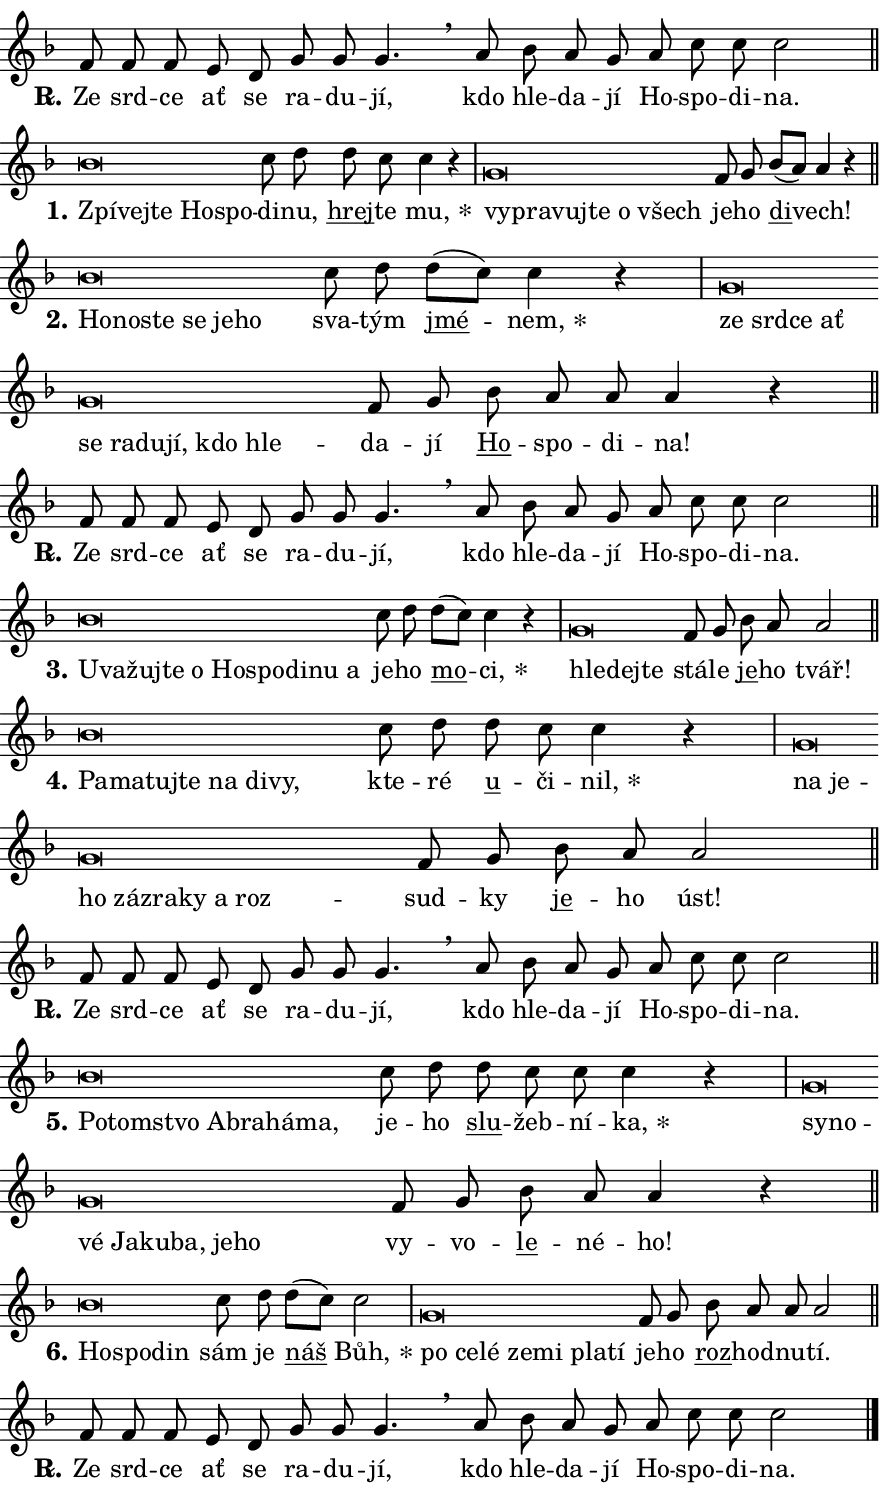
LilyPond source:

\version "2.24.0"
\header { tagline = "" }
\paper {
  indent = 0\cm
  top-margin = 0\cm
  right-margin = 0.13\cm % to fit lyric hyphens
  bottom-margin = 0\cm
  left-margin = 0\cm
  paper-width = 15\cm
  page-breaking = #ly:one-page-breaking
  system-system-spacing.basic-distance = #11
  score-system-spacing.basic-distance = #11
  ragged-last = ##f
}


%% Author: Thomas Morley
%% https://lists.gnu.org/archive/html/lilypond-user/2020-05/msg00002.html
#(define (line-position grob)
"Returns position of @var[grob} in current system:
   @code{'start}, if at first time-step
   @code{'end}, if at last time-step
   @code{'middle} otherwise
"
  (let* ((col (ly:item-get-column grob))
         (ln (ly:grob-object col 'left-neighbor))
         (rn (ly:grob-object col 'right-neighbor))
         (col-to-check-left (if (ly:grob? ln) ln col))
         (col-to-check-right (if (ly:grob? rn) rn col))
         (break-dir-left
           (and
             (ly:grob-property col-to-check-left 'non-musical #f)
             (ly:item-break-dir col-to-check-left)))
         (break-dir-right
           (and
             (ly:grob-property col-to-check-right 'non-musical #f)
             (ly:item-break-dir col-to-check-right))))
        (cond ((eqv? 1 break-dir-left) 'start)
              ((eqv? -1 break-dir-right) 'end)
              (else 'middle))))

#(define (tranparent-at-line-position vctor)
  (lambda (grob)
  "Relying on @code{line-position} select the relevant enry from @var{vctor}.
Used to determine transparency,"
    (case (line-position grob)
      ((end) (not (vector-ref vctor 0)))
      ((middle) (not (vector-ref vctor 1)))
      ((start) (not (vector-ref vctor 2))))))

noteHeadBreakVisibility =
#(define-music-function (break-visibility)(vector?)
"Makes @code{NoteHead}s transparent relying on @var{break-visibility}"
#{
  \override NoteHead.transparent =
    #(tranparent-at-line-position break-visibility)
#})

#(define delete-ledgers-for-transparent-note-heads
  (lambda (grob)
    "Reads whether a @code{NoteHead} is transparent.
If so this @code{NoteHead} is removed from @code{'note-heads} from
@var{grob}, which is supposed to be @code{LedgerLineSpanner}.
As a result ledgers are not printed for this @code{NoteHead}"
    (let* ((nhds-array (ly:grob-object grob 'note-heads))
           (nhds-list
             (if (ly:grob-array? nhds-array)
                 (ly:grob-array->list nhds-array)
                 '()))
           ;; Relies on the transparent-property being done before
           ;; Staff.LedgerLineSpanner.after-line-breaking is executed.
           ;; This is fragile ...
           (to-keep
             (remove
               (lambda (nhd)
                 (ly:grob-property nhd 'transparent #f))
               nhds-list)))
      ;; TODO find a better method to iterate over grob-arrays, similiar
      ;; to filter/remove etc for lists
      ;; For now rebuilt from scratch
      (set! (ly:grob-object grob 'note-heads)  '())
      (for-each
        (lambda (nhd)
          (ly:pointer-group-interface::add-grob grob 'note-heads nhd))
        to-keep))))

squashNotes = {
  \override NoteHead.X-extent = #'(-0.2 . 0.2)
  \override NoteHead.Y-extent = #'(-0.75 . 0)
  \override NoteHead.stencil =
    #(lambda (grob)
       (let ((pos (ly:grob-property grob 'staff-position)))
         (begin
           (if (< pos -7) (display "ERROR: Lower brevis then expected\n") (display ""))
           (if (<= pos -6) ly:text-interface::print ly:note-head::print))))
}
unSquashNotes = {
  \revert NoteHead.X-extent
  \revert NoteHead.Y-extent
  \revert NoteHead.stencil
}

hideNotes = \noteHeadBreakVisibility #begin-of-line-visible
unHideNotes = \noteHeadBreakVisibility #all-visible

% work-around for resetting accidentals
% https://lilypond.org/doc/v2.23/Documentation/notation/displaying-rhythms#unmetered-music
cadenzaMeasure = {
  \cadenzaOff
  \partial 1024 s1024
  \cadenzaOn
}

#(define-markup-command (accent layout props text) (markup?)
  "Underline accented syllable"
  (interpret-markup layout props
    #{\markup \override #'(offset . 4.3) \underline { #text }#}))

responsum = \markup \concat {
  "R" \hspace #-1.05 \path #0.1 #'((moveto 0 0.07) (lineto 0.9 0.8)) \hspace #0.05 "."
}

spaceSize = #0.6828661417322834 % exact space size for TeX Gyre Schola

\layout {
  \context {
    \Staff
    \remove "Time_signature_engraver"
    \override LedgerLineSpanner.after-line-breaking = #delete-ledgers-for-transparent-note-heads
  }
  \context {
    \Lyrics {
      \override LyricSpace.minimum-distance = \spaceSize
      \override LyricText.font-name = #"TeX Gyre Schola"
      \override LyricText.font-size = 1
      \override StanzaNumber.font-name = #"TeX Gyre Schola Bold"
      \override StanzaNumber.font-size = 1
    }
  }
  \context {
    \Score 
    \override NoteHead.text =
      #(lambda (grob) 
        (let ((pos (ly:grob-property grob 'staff-position)))
          #{\markup {
            \combine
              \halign #-0.55 \raise #(if (= pos -6) 0 0.5) \override #'(thickness . 2) \draw-line #'(3.2 . 0)
              \musicglyph "noteheads.sM1"
          }#}))
  }
}

% magnetic-lyrics.ily
%
%   written by
%     Jean Abou Samra <jean@abou-samra.fr>
%     Werner Lemberg <wl@gnu.org>
%
%   adapted by
%     Jiri Hon <jiri.hon@gmail.com>
%
% Version 2022-Apr-15

% https://www.mail-archive.com/lilypond-user@gnu.org/msg149350.html

#(define (Left_hyphen_pointer_engraver context)
   "Collect syllable-hyphen-syllable occurrences in lyrics and store
them in properties.  This engraver only looks to the left.  For
example, if the lyrics input is @code{foo -- bar}, it does the
following.

@itemize @bullet
@item
Set the @code{text} property of the @code{LyricHyphen} grob between
@q{foo} and @q{bar} to @code{foo}.

@item
Set the @code{left-hyphen} property of the @code{LyricText} grob with
text @q{foo} to the @code{LyricHyphen} grob between @q{foo} and
@q{bar}.
@end itemize

Use this auxiliary engraver in combination with the
@code{lyric-@/text::@/apply-@/magnetic-@/offset!} hook."
   (let ((hyphen #f)
         (text #f))
     (make-engraver
      (acknowledgers
       ((lyric-syllable-interface engraver grob source-engraver)
        (set! text grob)))
      (end-acknowledgers
       ((lyric-hyphen-interface engraver grob source-engraver)
        ;(when (not (grob::has-interface grob 'lyric-space-interface))
          (set! hyphen grob)));)
      ((stop-translation-timestep engraver)
       (when (and text hyphen)
         (ly:grob-set-object! text 'left-hyphen hyphen))
       (set! text #f)
       (set! hyphen #f)))))

#(define (lyric-text::apply-magnetic-offset! grob)
   "If the space between two syllables is less than the value in
property @code{LyricText@/.details@/.squash-threshold}, move the right
syllable to the left so that it gets concatenated with the left
syllable.

Use this function as a hook for
@code{LyricText@/.after-@/line-@/breaking} if the
@code{Left_@/hyphen_@/pointer_@/engraver} is active."
   (let ((hyphen (ly:grob-object grob 'left-hyphen #f)))
     (when hyphen
       (let ((left-text (ly:spanner-bound hyphen LEFT)))
         (when (grob::has-interface left-text 'lyric-syllable-interface)
           (let* ((common (ly:grob-common-refpoint grob left-text X))
                  (this-x-ext (ly:grob-extent grob common X))
                  (left-x-ext
                   (begin
                     ;; Trigger magnetism for left-text.
                     (ly:grob-property left-text 'after-line-breaking)
                     (ly:grob-extent left-text common X)))
                  ;; `delta` is the gap width between two syllables.
                  (delta (- (interval-start this-x-ext)
                            (interval-end left-x-ext)))
                  (details (ly:grob-property grob 'details))
                  (threshold (assoc-get 'squash-threshold details 0.2)))
             (when (< delta threshold)
               (let* (;; We have to manipulate the input text so that
                      ;; ligatures crossing syllable boundaries are not
                      ;; disabled.  For languages based on the Latin
                      ;; script this is essentially a beautification.
                      ;; However, for non-Western scripts it can be a
                      ;; necessity.
                      (lt (ly:grob-property left-text 'text))
                      (rt (ly:grob-property grob 'text))
                      (is-space (grob::has-interface hyphen 'lyric-space-interface))
                      (space (if is-space " " ""))
                      (extra-delta (if is-space spaceSize 0))
                      ;; Append new syllable.
                      (ltrt-space (if (and (string? lt) (string? rt))
                                (string-append lt space rt)
                                (make-concat-markup (list lt space rt))))
                      ;; Right-align `ltrt` to the right side.
                      (ltrt-space-markup (grob-interpret-markup
                               grob
                               (make-translate-markup
                                (cons (interval-length this-x-ext) 0)
                                (make-right-align-markup ltrt-space)))))
                 (begin
                   ;; Don't print `left-text`.
                   (ly:grob-set-property! left-text 'stencil #f)
                   ;; Set text and stencil (which holds all collected
                   ;; syllables so far) and shift it to the left.
                   (ly:grob-set-property! grob 'text ltrt-space)
                   (ly:grob-set-property! grob 'stencil ltrt-space-markup)
                   (ly:grob-translate-axis! grob (- (- delta extra-delta)) X))))))))))


#(define (lyric-hyphen::displace-bounds-first grob)
   ;; Make very sure this callback isn't triggered too early.
   (let ((left (ly:spanner-bound grob LEFT))
         (right (ly:spanner-bound grob RIGHT)))
     (ly:grob-property left 'after-line-breaking)
     (ly:grob-property right 'after-line-breaking)
     (ly:lyric-hyphen::print grob)))

squashThreshold = #0.4

\layout {
  \context {
    \Lyrics
    \consists #Left_hyphen_pointer_engraver
    \override LyricText.after-line-breaking =
      #lyric-text::apply-magnetic-offset!
    \override LyricHyphen.stencil = #lyric-hyphen::displace-bounds-first
    \override LyricText.details.squash-threshold = \squashThreshold
    \override LyricHyphen.minimum-distance = 0
    \override LyricHyphen.minimum-length = \squashThreshold
  }
}

squashText = \override LyricText.details.squash-threshold = 9999
unSquashText = \override LyricText.details.squash-threshold = \squashThreshold

leftText = \override LyricText.self-alignment-X = #LEFT
unLeftText = \revert LyricText.self-alignment-X

starOffset = #(lambda (grob) 
                (let ((x_offset (ly:self-alignment-interface::aligned-on-x-parent grob)))
                  (if (= x_offset 0) 0 (+ x_offset 1.2))))

star = #(define-music-function (syllable)(string?)
"Append star separator at the end of a syllable"
#{
  \once \override LyricText.X-offset = #starOffset
  \lyricmode { \markup {
    #syllable
    \override #'((font-name . "TeX Gyre Schola Bold")) \hspace #0.2 \lower #0.65 \larger "*"
  } }
#})

starAccent = #(define-music-function (syllable)(string?)
"Append star separator at the end of a syllable and make accent"
#{
  \once \override LyricText.X-offset = #starOffset
  \lyricmode { \markup {
    \accent #syllable
    \override #'((font-name . "TeX Gyre Schola Bold")) \hspace #0.2 \lower #0.65 \larger "*"
  } }
#})

breath = #(define-music-function (syllable)(string?)
"Append breathing indicator at the end of a syllable"
#{
  \lyricmode { \markup { #syllable "+" } }
#})

optionalBreath = #(define-music-function (syllable)(string?)
"Append optional breathing indicator at the end of a syllable"
#{
  \lyricmode { \markup { #syllable "(+)" } }
#})


\score {
    <<
        \new Voice = "melody" { \cadenzaOn \key f \major \relative { f'8 f f e d g g g4. \breathe \bar "" a8 bes a g \bar "" a c c c2 \cadenzaMeasure \bar "||" \break } }
        \new Lyrics \lyricsto "melody" { \lyricmode { \set stanza = \responsum
Ze srd -- ce ať se ra -- du -- jí, kdo hle -- da -- jí Ho -- spo -- di -- na. } }
    >>
    \layout {}
}

\score {
    <<
        \new Voice = "melody" { \cadenzaOn \key f \major \relative { \squashNotes bes'\breve*1/16 \hideNotes \breve*1/16 \bar "" \breve*1/16 \bar "" \breve*1/16 \breve*1/16 \bar "" \unHideNotes \unSquashNotes c8 d \bar "" d c c4 r \cadenzaMeasure \bar "|" \squashNotes g\breve*1/16 \hideNotes \breve*1/16 \bar "" \breve*1/16 \bar "" \breve*1/16 \bar "" \breve*1/16 \breve*1/16 \bar "" \unHideNotes \unSquashNotes f8 g \bar "" bes[( a)] a4 r \cadenzaMeasure \bar "||" \break } }
        \new Lyrics \lyricsto "melody" { \lyricmode { \set stanza = "1."
\leftText Zpí -- \squashText vej -- te Ho -- spo -- \unLeftText \unSquashText di -- nu, \markup \accent hrej -- te \star mu, \leftText vy -- \squashText pra -- vuj -- te o všech \unLeftText \unSquashText je -- ho \markup \accent di -- vech! } }
    >>
    \layout {}
}

\score {
    <<
        \new Voice = "melody" { \cadenzaOn \key f \major \relative { \squashNotes bes'\breve*1/16 \hideNotes \breve*1/16 \bar "" \breve*1/16 \bar "" \breve*1/16 \bar "" \breve*1/16 \breve*1/16 \bar "" \unHideNotes \unSquashNotes c8 d \bar "" d[( c)] c4 r \cadenzaMeasure \bar "|" \squashNotes g\breve*1/16 \hideNotes \breve*1/16 \bar "" \breve*1/16 \bar "" \breve*1/16 \bar "" \breve*1/16 \bar "" \breve*1/16 \bar "" \breve*1/16 \bar "" \breve*1/16 \bar "" \breve*1/16 \breve*1/16 \bar "" \unHideNotes \unSquashNotes f8 g \bar "" bes a a a4 r \cadenzaMeasure \bar "||" \break } }
        \new Lyrics \lyricsto "melody" { \lyricmode { \set stanza = "2."
\leftText Ho -- \squashText no -- ste se je -- ho \unLeftText \unSquashText sva -- tým \markup \accent jmé -- \star nem, \leftText ze \squashText srd -- ce ať se ra -- du -- jí, kdo hle -- \unLeftText \unSquashText da -- jí \markup \accent Ho -- spo -- di -- na! } }
    >>
    \layout {}
}

\score {
    <<
        \new Voice = "melody" { \cadenzaOn \key f \major \relative { f'8 f f e d g g g4. \breathe \bar "" a8 bes a g \bar "" a c c c2 \cadenzaMeasure \bar "||" \break } }
        \new Lyrics \lyricsto "melody" { \lyricmode { \set stanza = \responsum
Ze srd -- ce ať se ra -- du -- jí, kdo hle -- da -- jí Ho -- spo -- di -- na. } }
    >>
    \layout {}
}

\score {
    <<
        \new Voice = "melody" { \cadenzaOn \key f \major \relative { \squashNotes bes'\breve*1/16 \hideNotes \breve*1/16 \bar "" \breve*1/16 \bar "" \breve*1/16 \bar "" \breve*1/16 \bar "" \breve*1/16 \bar "" \breve*1/16 \bar "" \breve*1/16 \bar "" \breve*1/16 \breve*1/16 \bar "" \unHideNotes \unSquashNotes c8 d \bar "" d[( c)] c4 r \cadenzaMeasure \bar "|" \squashNotes g\breve*1/16 \hideNotes \breve*1/16 \breve*1/16 \bar "" \unHideNotes \unSquashNotes f8 g \bar "" bes a a2 \cadenzaMeasure \bar "||" \break } }
        \new Lyrics \lyricsto "melody" { \lyricmode { \set stanza = "3."
\leftText U -- \squashText va -- žuj -- te o Ho -- spo -- di -- nu a \unLeftText \unSquashText je -- ho \markup \accent mo -- \star ci, \leftText hle -- \squashText dej -- te \unLeftText \unSquashText stá -- le \markup \accent je -- ho tvář! } }
    >>
    \layout {}
}

\score {
    <<
        \new Voice = "melody" { \cadenzaOn \key f \major \relative { \squashNotes bes'\breve*1/16 \hideNotes \breve*1/16 \bar "" \breve*1/16 \bar "" \breve*1/16 \bar "" \breve*1/16 \bar "" \breve*1/16 \breve*1/16 \bar "" \unHideNotes \unSquashNotes c8 d \bar "" d c c4 r \cadenzaMeasure \bar "|" \squashNotes g\breve*1/16 \hideNotes \breve*1/16 \bar "" \breve*1/16 \bar "" \breve*1/16 \bar "" \breve*1/16 \bar "" \breve*1/16 \bar "" \breve*1/16 \breve*1/16 \bar "" \unHideNotes \unSquashNotes f8 g \bar "" bes a a2 \cadenzaMeasure \bar "||" \break } }
        \new Lyrics \lyricsto "melody" { \lyricmode { \set stanza = "4."
\leftText Pa -- \squashText ma -- tuj -- te na di -- vy, \unLeftText \unSquashText kte -- ré \markup \accent u -- či -- \star nil, \leftText na \squashText je -- ho zá -- zra -- ky a roz -- \unLeftText \unSquashText sud -- ky \markup \accent je -- ho úst! } }
    >>
    \layout {}
}

\score {
    <<
        \new Voice = "melody" { \cadenzaOn \key f \major \relative { f'8 f f e d g g g4. \breathe \bar "" a8 bes a g \bar "" a c c c2 \cadenzaMeasure \bar "||" \break } }
        \new Lyrics \lyricsto "melody" { \lyricmode { \set stanza = \responsum
Ze srd -- ce ať se ra -- du -- jí, kdo hle -- da -- jí Ho -- spo -- di -- na. } }
    >>
    \layout {}
}

\score {
    <<
        \new Voice = "melody" { \cadenzaOn \key f \major \relative { \squashNotes bes'\breve*1/16 \hideNotes \breve*1/16 \bar "" \breve*1/16 \bar "" \breve*1/16 \bar "" \breve*1/16 \bar "" \breve*1/16 \breve*1/16 \bar "" \unHideNotes \unSquashNotes c8 d \bar "" d c c c4 r \cadenzaMeasure \bar "|" \squashNotes g\breve*1/16 \hideNotes \breve*1/16 \bar "" \breve*1/16 \bar "" \breve*1/16 \bar "" \breve*1/16 \bar "" \breve*1/16 \bar "" \breve*1/16 \breve*1/16 \bar "" \unHideNotes \unSquashNotes f8 g \bar "" bes a a4 r \cadenzaMeasure \bar "||" \break } }
        \new Lyrics \lyricsto "melody" { \lyricmode { \set stanza = "5."
\leftText Po -- \squashText tom -- stvo Ab -- ra -- há -- ma, \unLeftText \unSquashText je -- ho \markup \accent slu -- žeb -- ní -- \star ka, \leftText sy -- \squashText no -- vé Ja -- ku -- ba, je -- ho \unLeftText \unSquashText vy -- vo -- \markup \accent le -- né -- ho! } }
    >>
    \layout {}
}

\score {
    <<
        \new Voice = "melody" { \cadenzaOn \key f \major \relative { \squashNotes bes'\breve*1/16 \hideNotes \breve*1/16 \breve*1/16 \bar "" \unHideNotes \unSquashNotes c8 d \bar "" d[( c)] c2 \cadenzaMeasure \bar "|" \squashNotes g\breve*1/16 \hideNotes \breve*1/16 \bar "" \breve*1/16 \bar "" \breve*1/16 \bar "" \breve*1/16 \bar "" \breve*1/16 \breve*1/16 \bar "" \unHideNotes \unSquashNotes f8 g \bar "" bes a a a2 \cadenzaMeasure \bar "||" \break } }
        \new Lyrics \lyricsto "melody" { \lyricmode { \set stanza = "6."
\leftText Ho -- \squashText spo -- din \unLeftText \unSquashText sám je \markup \accent náš \star Bůh, \leftText po \squashText ce -- lé ze -- mi pla -- tí \unLeftText \unSquashText je -- ho \markup \accent roz -- hod -- nu -- tí. } }
    >>
    \layout {}
}

\score {
    <<
        \new Voice = "melody" { \cadenzaOn \key f \major \relative { f'8 f f e d g g g4. \breathe \bar "" a8 bes a g \bar "" a c c c2 \cadenzaMeasure \bar "||" \break } \bar "|." }
        \new Lyrics \lyricsto "melody" { \lyricmode { \set stanza = \responsum
Ze srd -- ce ať se ra -- du -- jí, kdo hle -- da -- jí Ho -- spo -- di -- na. } }
    >>
    \layout {}
}
